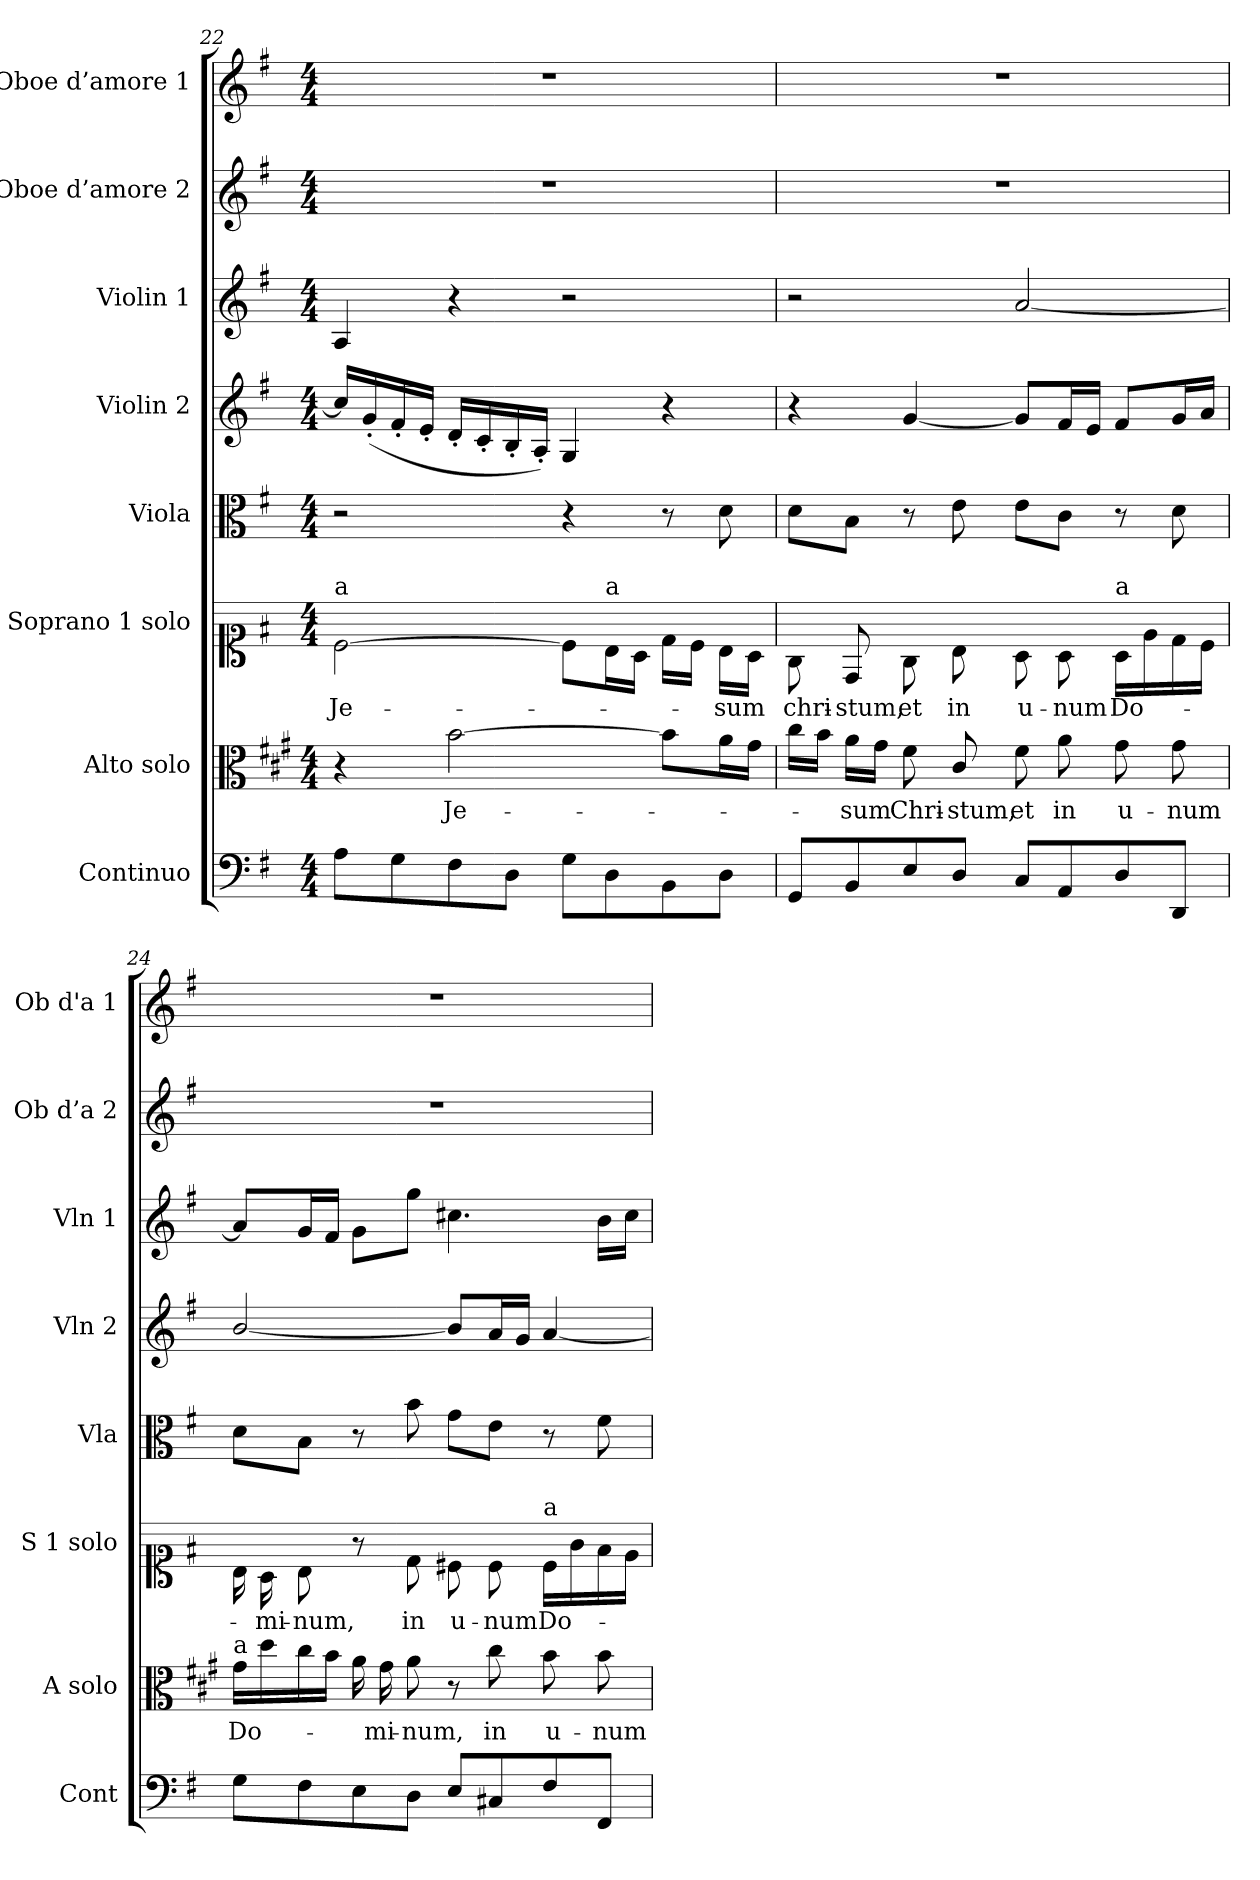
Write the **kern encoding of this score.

**kern	**kern	**text	**kern	**text	**kern	**kern	**kern	**kern	**kern
*part8	*part7	*part7	*part6	*part6	*part5	*part4	*part3	*part2	*part1
*staff8	*staff7	*staff7	*staff6	*staff6	*staff5	*staff4	*staff3	*staff2	*staff1
*I"Continuo	*I"Alto solo	*	*I"Soprano 1 solo	*	*I"Viola	*I"Violin 2	*I"Violin 1	*I"Oboe d’amore 2	*I"Oboe d’amore 1
*I'Cont	*I'A solo	*	*I'S 1 solo	*	*I'Vla	*I'Vln 2	*I'Vln 1	*I'Ob d’a 2	*I'Ob d'a 1
!!LO:PB:g=z
*clefF4	*clefC3	*	*clefC1	*	*clefC3	*clefG2	*clefG2	*clefG2	*clefG2
*	*ITrd1c2	*	*ITrd-7c-12	*	*	*	*	*	*
*k[f#]	*k[f#]	*	*k[f#]	*	*k[f#]	*k[f#]	*k[f#]	*k[f#]	*k[f#]
*M4/4	*M4/4	*	*M4/4	*	*M4/4	*M4/4	*M4/4	*M4/4	*M4/4
=22	=22	=22	=22	=22	=22	=22	=22	=22	=22
!	!	!	!LO:TX:a:t=a	!	!	!	!	!	!
!	!	!	!	!LO:LY:b	!	!	!	!	!
8A\L	4r	.	[2cc\	Je-	2r	16cc/LL]	4A/	1r	1r
.	.	.	.	.	.	(16g'/	.	.	.
8G\	.	.	.	.	.	16f#'/	.	.	.
.	.	.	.	.	.	16e'/JJ	.	.	.
!	!	!LO:LY:b	!	!	!	!	!	!	!
8F#\	[2a\	Je-	.	.	.	16d'/LL	4r	.	.
.	.	.	.	.	.	16c'/	.	.	.
8D\J	.	.	.	.	.	16B'/	.	.	.
.	.	.	.	.	.	16A'/JJ)	.	.	.
8G\L	.	.	8cc\L]	.	4r	4G/	2r	.	.
!	!	!	!LO:TX:a:t=a	!	!	!	!	!	!
8D\	.	.	16b\L	.	.	.	.	.	.
.	.	.	16a\JJ	.	.	.	.	.	.
8BB\	8a\L]	.	16dd\LL	.	8r	4r	.	.	.
.	.	.	16cc\JJ	.	.	.	.	.	.
!	!	!	!	!LO:LY:b	!	!	!	!	!
8D\J	16g\L	.	16b\LL	-sum	8d\	.	.	.	.
.	16f#\JJ	.	16a\JJ	.	.	.	.	.	.
=23	=23	=23	=23	=23	=23	=23	=23	=23	=23
!	!	!	!	!LO:LY:b	!	!	!	!	!
8GG/L	16b\LL	.	8g\	chri-	8d\L	4r	2r	1r	1r
.	16a\JJ	.	.	.	.	.	.	.	.
!	!	!LO:LY:b	!	!LO:LY:b	!	!	!	!	!
8BB/	16g\LL	-sum	8d/	-stum,	8B\J	.	.	.	.
.	16f#\JJ	.	.	.	.	.	.	.	.
!	!	!LO:LY:b	!	!LO:LY:b	!	!	!	!	!
8E/	8e\	Chri-	8g\	et	8r	[4g/	.	.	.
!	!	!LO:LY:b	!	!LO:LY:b	!	!	!	!	!
8D/J	8B/	-stum,	8b\	in	8e\	.	.	.	.
!	!	!LO:LY:b	!	!LO:LY:b	!	!	!	!	!
8C/L	8e\	et	8a\	u-	8e\L	8g/L]	[2a/	.	.
!	!	!LO:LY:b	!	!LO:LY:b	!	!	!	!	!
8AA/	8g\	in	8a\	-num	8c\J	16f#/L	.	.	.
.	.	.	.	.	.	16e/JJ	.	.	.
!	!	!	!LO:TX:a:t=a	!	!	!	!	!	!
!	!	!LO:LY:b	!	!LO:LY:b	!	!	!	!	!
8D/	8f#\	u-	16a\LL	Do-	8r	8f#/L	.	.	.
.	.	.	16ee\	.	.	.	.	.	.
!	!	!LO:LY:b	!	!	!	!	!	!	!
8DD/J	8f#\	-num	16dd\	.	8d\	16g/L	.	.	.
.	.	.	16cc\JJ	.	.	16a/JJ	.	.	.
=24	=24	=24	=24	=24	=24	=24	=24	=24	=24
!	!LO:TX:a:t=a	!	!	!	!	!	!	!	!
!	!	!LO:LY:b	!	!	!	!	!	!	!
8G\L	16f#\LL	Do-	16b\	.	8d\L	[2b/	8a/L]	1r	1r
!	!	!	!	!LO:LY:b	!	!	!	!	!
.	16cc\	.	16a\	-mi-	.	.	.	.	.
!	!	!	!	!LO:LY:b	!	!	!	!	!
8F#\	16b\	.	8b\	-num,	8B\J	.	16g/L	.	.
.	16a\JJ	.	.	.	.	.	16f#/JJ	.	.
8E\	16g\	.	8r	.	8r	.	8g\L	.	.
!	!	!LO:LY:b	!	!	!	!	!	!	!
.	16f#\	-mi-	.	.	.	.	.	.	.
!	!	!LO:LY:b	!	!LO:LY:b	!	!	!	!	!
8D\J	8g\	-num,	8dd\	in	8b\	.	8gg\J	.	.
!	!	!	!	!LO:LY:b	!	!	!	!	!
8E/L	8r	.	8cc#X\	u-	8g\L	8b/L]	4.cc#X\	.	.
!	!	!LO:LY:b	!	!LO:LY:b	!	!	!	!	!
8C#X/	8b\	in	8cc#\	-num	8e\J	16a/L	.	.	.
.	.	.	.	.	.	16g/JJ	.	.	.
!	!	!	!LO:TX:a:t=a	!	!	!	!	!	!
!	!	!LO:LY:b	!	!LO:LY:b	!	!	!	!	!
8F#/	8a\	u-	16cc#\LL	Do-	8r	[4a/	.	.	.
.	.	.	16gg\	.	.	.	.	.	.
!	!	!LO:LY:b	!	!	!	!	!	!	!
8FF#/J	8a\	-num	16ff#\	.	8f#\	.	16b\LL	.	.
.	.	.	16ee\JJ	.	.	.	16cc#\JJ	.	.
=	=	=	=	=	=	=	=	=	=
*-	*-	*-	*-	*-	*-	*-	*-	*-	*-
